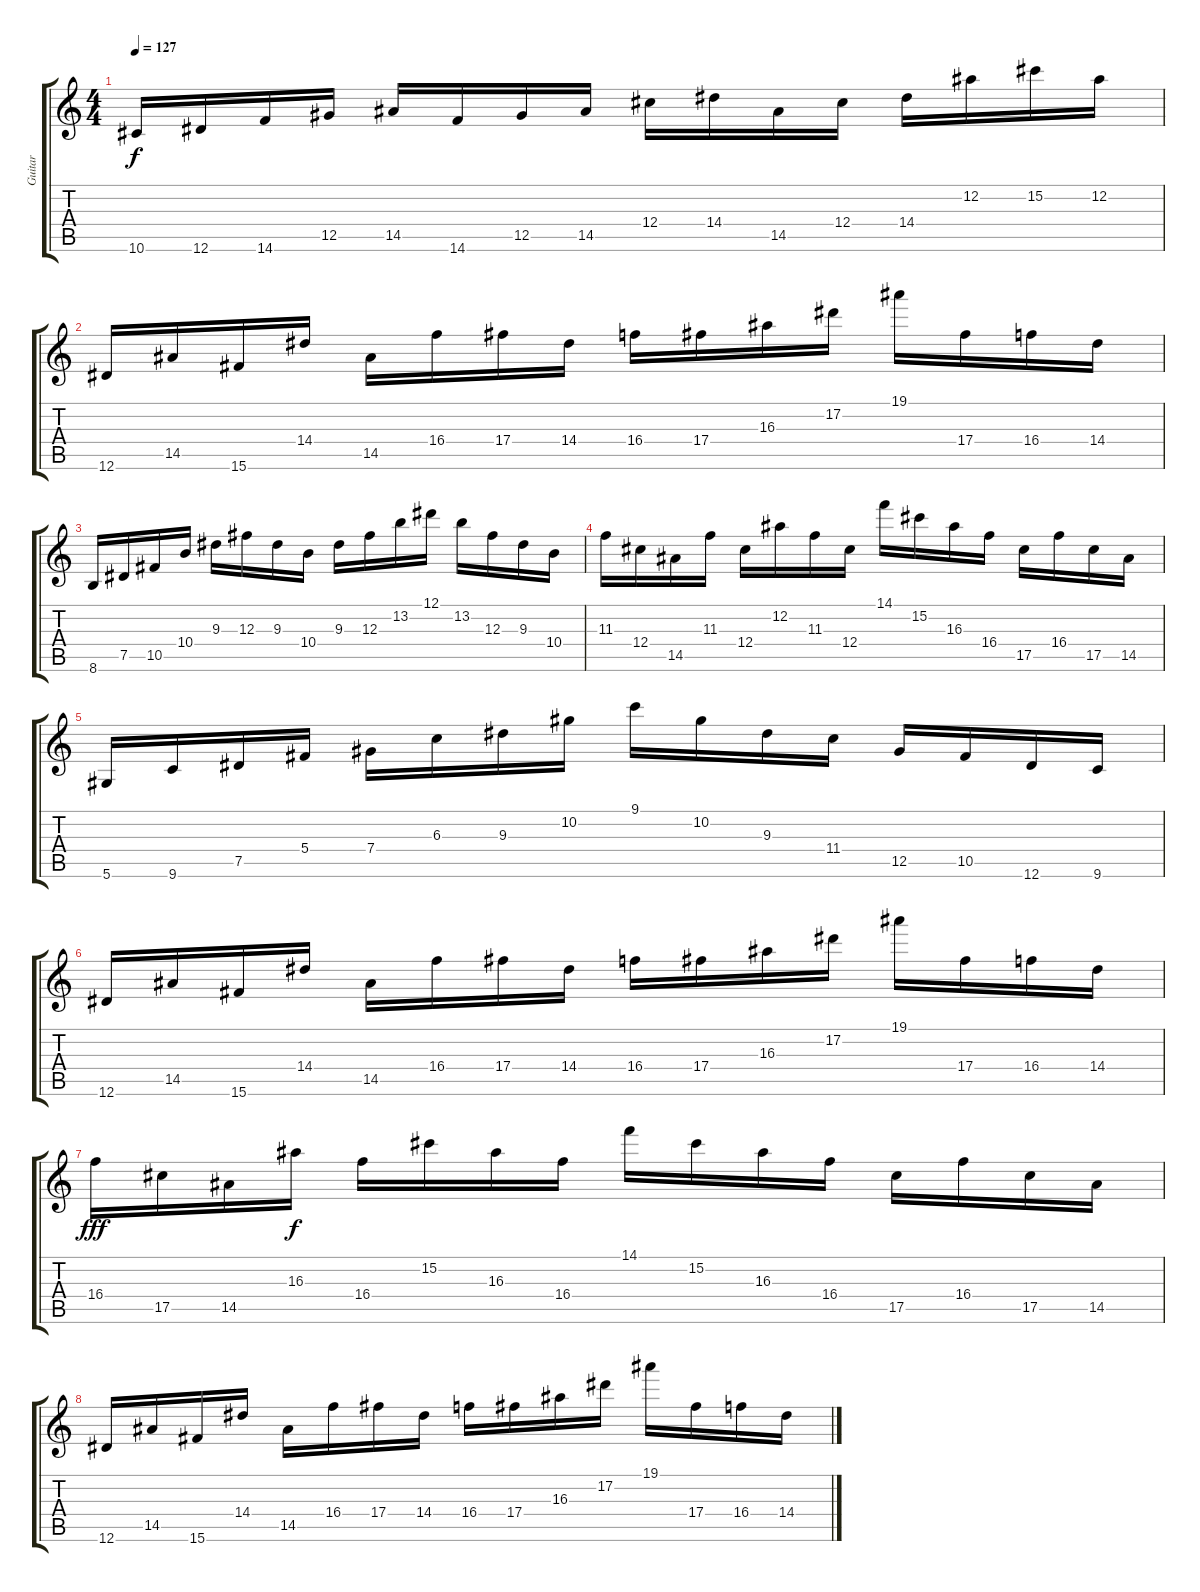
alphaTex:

\track ("Guitar" "Guitar") {instrument overdrivenguitar}
\staff {score tabs}
\tuning (Eb4 Bb3 Gb3 Db3 Ab2 Eb2) {hide}
\ts (4 4)
\tempo 127
\clef g2
\ks c
10.6.16{dy f} 12.6.16 14.6.16 12.5.16 14.5.16 14.6.16 12.5.16 14.5.16 12.4.16 14.4.16 14.5.16 12.4.16 14.4.16 12.2.16 15.2.16 12.2.16 |
12.6.16 14.5.16 15.6.16 14.4.16 14.5.16 16.4.16 17.4.16 14.4.16 16.4.16 17.4.16 16.3.16 17.2.16 19.1.16 17.4.16 16.4.16 14.4.16 |
8.6.16 7.5.16 10.5.16 10.4.16 9.3.16 12.3.16 9.3.16 10.4.16 9.3.16 12.3.16 13.2.16 12.1.16 13.2.16 12.3.16 9.3.16 10.4.16 |
11.3.16 12.4.16 14.5.16 11.3.16 12.4.16 12.2.16 11.3.16 12.4.16 14.1.16 15.2.16 16.3.16 16.4.16 17.5.16 16.4.16 17.5.16 14.5.16 |
5.6.16 9.6.16 7.5.16 5.4.16 7.4.16 6.3.16 9.3.16 10.2.16 9.1.16 10.2.16 9.3.16 11.4.16 12.5.16 10.5.16 12.6.16 9.6.16 |
12.6.16 14.5.16 15.6.16 14.4.16 14.5.16 16.4.16 17.4.16 14.4.16 16.4.16 17.4.16 16.3.16 17.2.16 19.1.16 17.4.16 16.4.16 14.4.16 |
16.4.16{dy fff} 17.5.16 14.5.16 16.3.16{dy f} 16.4.16 15.2.16 16.3.16 16.4.16 14.1.16 15.2.16 16.3.16 16.4.16 17.5.16 16.4.16 17.5.16 14.5.16 |
12.6.16 14.5.16 15.6.16 14.4.16 14.5.16 16.4.16 17.4.16 14.4.16 16.4.16 17.4.16 16.3.16 17.2.16 19.1.16 17.4.16 16.4.16 14.4.16
